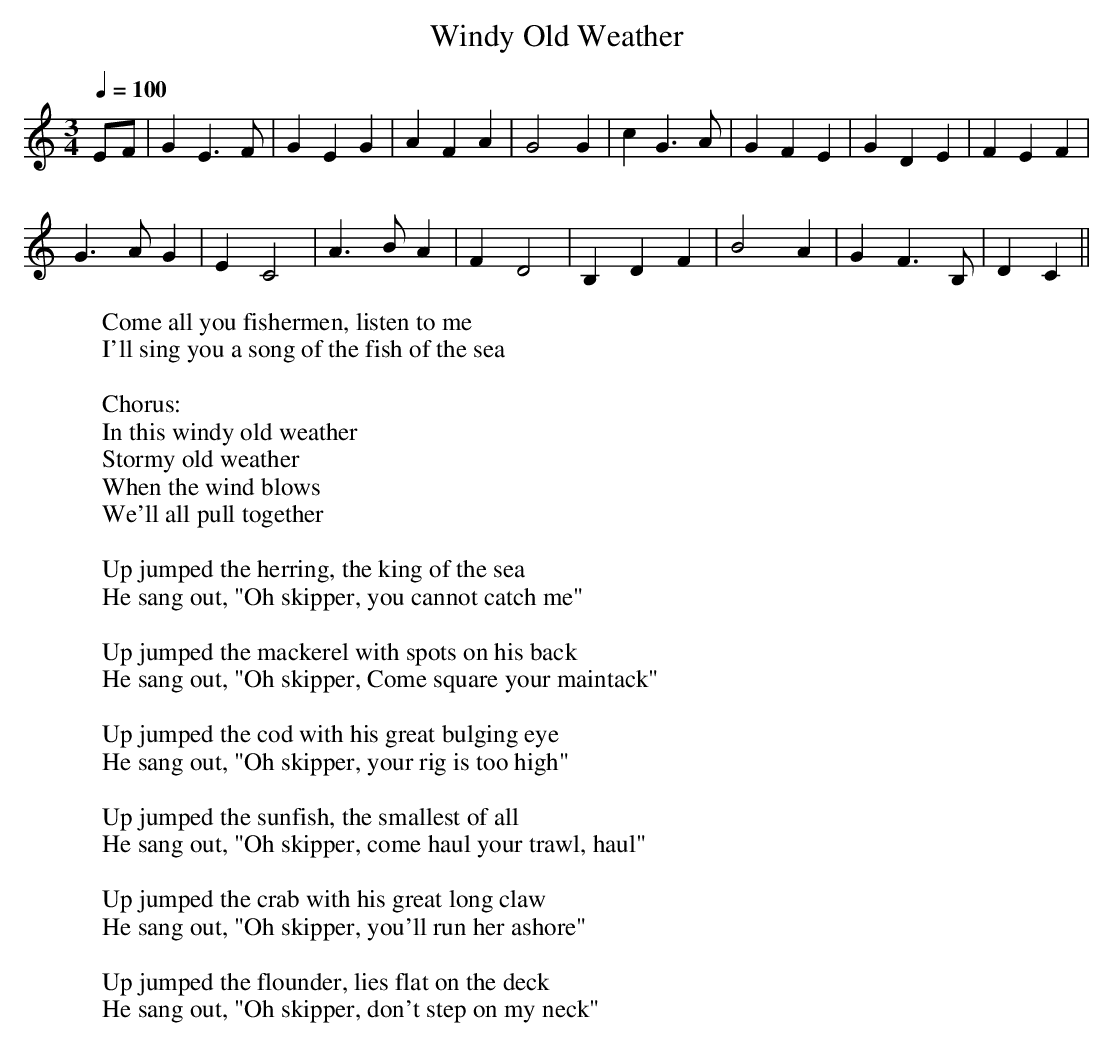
X:1
T:Windy Old Weather
M:3/4
L:1/8
Q:1/4=100
W:Come all you fishermen, listen to me
W:I'll sing you a song of the fish of the sea
W:
W:Chorus:
W:In this windy old weather
W:Stormy old weather
W:When the wind blows
W:We'll all pull together
W:
W:Up jumped the herring, the king of the sea
W:He sang out, "Oh skipper, you cannot catch me"
W:
W:Up jumped the mackerel with spots on his back
W:He sang out, "Oh skipper, Come square your maintack"
W:
W:Up jumped the cod with his great bulging eye
W:He sang out, "Oh skipper, your rig is too high"
W:
W:Up jumped the sunfish, the smallest of all
W:He sang out, "Oh skipper, come haul your trawl, haul"
W:
W:Up jumped the crab with his great long claw
W:He sang out, "Oh skipper, you'll run her ashore"
W:
W:Up jumped the flounder, lies flat on the deck
W:He sang out, "Oh skipper, don't step on my neck"
K:C
E-F |G2 E3F|G2 E2 G2|A2 F2 A2|G4 G2|\
c2 G3A|G2 F2 E2|G2 D2 E2|F2 E2 F2|
G3A G2|E2 C4|A3B A2|F2 D4|\
B,2 D2 F2|B4 A2|G2 F3B,|D2 C2 ||
